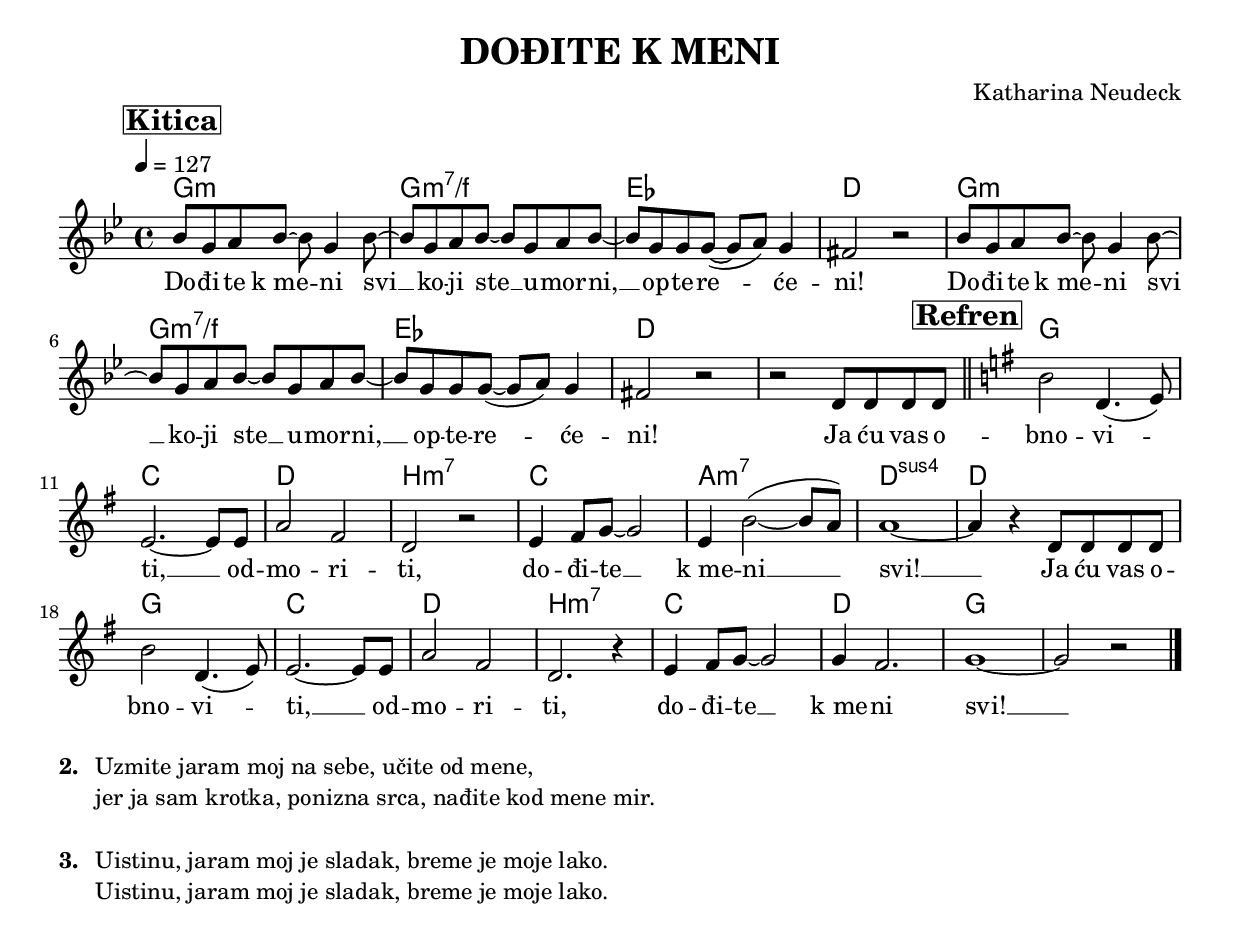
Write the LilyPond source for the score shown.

\version "2.24.1"
\include "deutsch.ly"
jazzChords = { \semiGermanChords }
aFourL = {}
%\include "../config/include.ily"
markMoj = #(define-music-function (letter) (string?) #{ \mark \markup { \box \bold #letter } #})

\layout {
  indent = 0
}

\header {
  titlex = "Pjevajte Jahvi"
  title = "DOĐITE K MENI"
  %poet = "Matej 11,28-30"
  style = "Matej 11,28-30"
  composer = "Katharina Neudeck"
  %meter = "7"
  broj = "7"
  %tagline = \markup { \override #'(font-name . "JohnSans White Pro") \override #'(font-size . -3) { Izvorno: Name, Album } }
}

\paper {
  \aFourL
  %min-systems-per-page = #7
  %annotate-spacing = ##t
  %system-system-spacing.padding = #3.2
  %page-breaking = #ly:one-page-breaking
  %last-bottom-spacing.minimum-distance = #8
}

staffOne = \relative c' {
  \key b \major
  \time 4/4
  \tempo 4 = 127
  \markMoj "Kitica" b'8 g8 a8 b8 ~b8 g4 b8 ~|
  b8 g8 a8 b8 ~b8 g8 a8 b8 ~|
  b8 g8 g8 g8 (~g8 a8 )g4 |
  fis2 r2 |
  b8 g8 a8 b8 ~b8 g4 b8 ~|
  b8 g8 a8 b8 ~b8 g8 a8 b8 ~|
  b8 g8 g8 g8 (~g8 a8 )g4 |
  fis2 r2 |
  r2 d8 d8 d8 d8 \bar "||" |
  \key g \major
  \markMoj "Refren" h'2 d,4. (e8 )|
  e2. ~e8 e8 |
  a2 fis2 |
  d2 r2 |
  e4 fis8 g8 ~g2 |
  e4 h'2 (~h8 a8 )|
  a1 ~|
  a4 r4 d,8 d8 d8 d8 |
  h'2 d,4. (e8 )|
  e2. ~e8 e8 |
  a2 fis2 |
  d2. r4 |
  e4 fis8 g8 ~g2 |
  g4 fis2. |
  g1 ~|
  g2 r2 |
}

harmonyOne = \chordmode  {
  g1:m |
  g1:m7/f |
  es1 |
  d1 |
  g1:m |
  g1:m7/f |
  es1 |
  d1 |
  s1 |
  g1 |
  c1 |
  d1 |
  h1:m7 |
  c1 |
  a1:m7 |
  d1:sus4 |
  d1 |
  g1 |
  c1 |
  d1 |
  h1:m7 |
  c1 |
  d1 |
  g1 |
  s1 |
  \bar "|."
}

alignerOneZero = \relative {
  c8 c8 c8 c8 r8 c4 c8( |
  c8) c8 c8 c8( c8) c8 c8 c8( |
  c8) c8 c8 c8 r8 r8 c4 |
  c2 r2 |
  c8 c8 c8 c8 r8 c4 c8( |
  c8) c8 c8 c8( c8) c8 c8 c8( |
  c8) c8 c8 c8 r8 r8 c4 |
  c2 r2 |
  r2 c8 c8 c8 c8 |
  c2 c4. r8 |
  c2.( c8) c8 |
  c2 c2 |
  c2 r2 |
  c4 c8 c8( c2) |
  c4 c2( c8 c8) |
  c1( |
  c4) r4 c8 c8 c8 c8 |
  c2 c4. r8 |
  c2.( c8) c8 |
  c2 c2 |
  c2. r4 |
  c4 c8 c8( c2) |
  c4 c2. |
  c1( |
  c2) r2 |
}

lyricOneZero = \lyricmode {
  Do -- đi -- te k me -- ni svi __ %|
  ko -- ji ste __ u -- mor -- ni, __ %|
  op -- te -- re -- će -- %|
  ni! %|
  Do -- đi -- te k me -- ni svi __ %|
  ko -- ji ste __ u -- mor -- ni, __ %|
  op -- te -- re -- će -- %|
  ni! %|
  Ja ću vas o -- %|
  bno -- vi -- %|
  ti, __ od -- %|
  mo -- ri -- %|
  ti, %|
  do -- đi -- te __ %|
  k me -- ni __ %|
  svi! __ %|
  Ja ću vas o -- %|
  bno -- vi -- %|
  ti, __ od -- %|
  mo -- ri -- %|
  ti, %|
  do -- đi -- te __ %|
  k me -- ni %|
  svi! __ %|
  %|
}

\score {
    <<
    \new ChordNames { \jazzChords \harmonyOne }
    \new Staff {
        <<
        \new Voice { \staffOne }
        \new NullVoice = "alignerOneZero" { \alignerOneZero }
        \new Lyrics \lyricsto "alignerOneZero" { \lyricOneZero }
        >>
    }
    >>
}

\markup {
  \column {
    \line { \bold 2. }
    \vspace #2
    \line { \bold 3. }
  }
  \hspace #1
  \column {
    \line { Uzmite jaram moj na sebe, učite od mene, }
    \line { jer ja sam krotka, ponizna srca, nađite kod mene mir. }
    \vspace #1
    \line { Uistinu, jaram moj je sladak, breme je moje lako. }
    \line { Uistinu, jaram moj je sladak, breme je moje lako. }
  }
}
